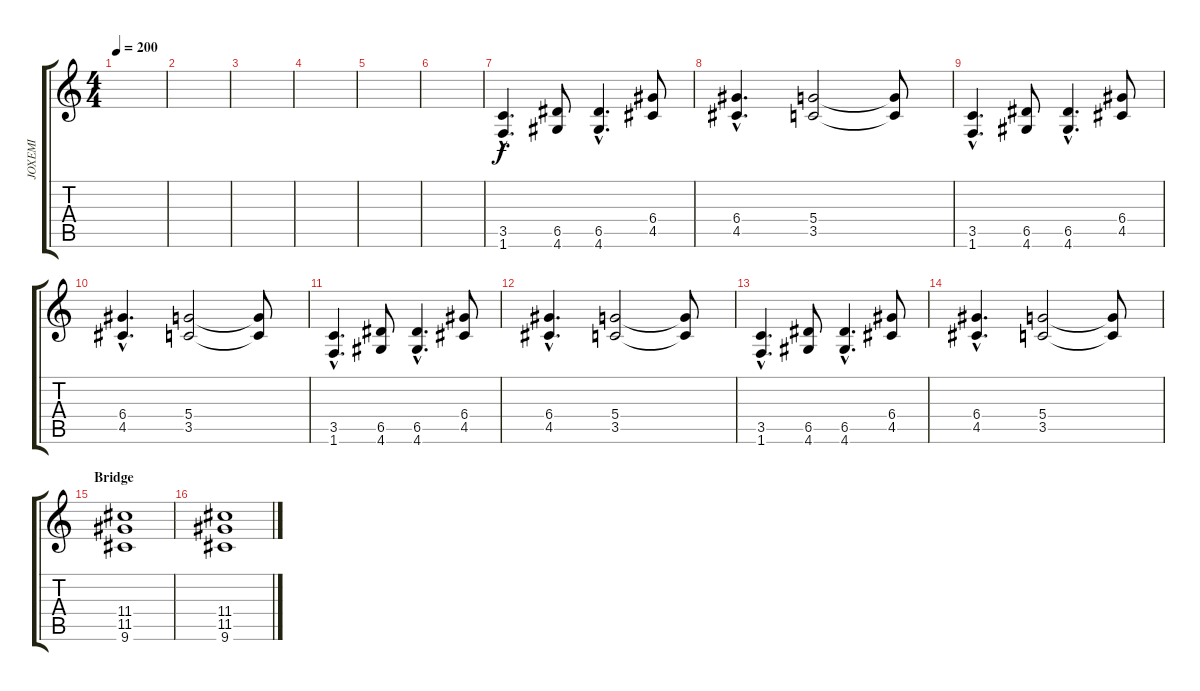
\track ("JOXEMI" "JOXEMI") {instrument overdrivenguitar}
\staff {score tabs}
\tuning (E4 B3 G3 D3 A2 E2) {hide}
\ts (4 4)
\tempo 200
\clef g2
\ks c
|
|
|
|
|
|
(3.5{hac} 1.6{hac}).4{d} (6.5 4.6).8 (6.5{hac} 4.6{hac}).4{d} (6.4 4.5).8 |
(6.4{hac} 4.5{hac}).4{d} (5.4 3.5).2 (5.4{t} 3.5{t}).8 |
(3.5{hac} 1.6{hac}).4{d} (6.5 4.6).8 (6.5{hac} 4.6{hac}).4{d} (6.4 4.5).8 |
(6.4{hac} 4.5{hac}).4{d} (5.4 3.5).2 (5.4{t} 3.5{t}).8 |
(3.5{hac} 1.6{hac}).4{d} (6.5 4.6).8 (6.5{hac} 4.6{hac}).4{d} (6.4 4.5).8 |
(6.4{hac} 4.5{hac}).4{d} (5.4 3.5).2 (5.4{t} 3.5{t}).8 |
(3.5{hac} 1.6{hac}).4{d} (6.5 4.6).8 (6.5{hac} 4.6{hac}).4{d} (6.4 4.5).8 |
(6.4{hac} 4.5{hac}).4{d} (5.4 3.5).2 (5.4{t} 3.5{t}).8 |
\section ("" "Bridge")
(11.4 11.5 9.6).1 |
(11.4 11.5 9.6).1
